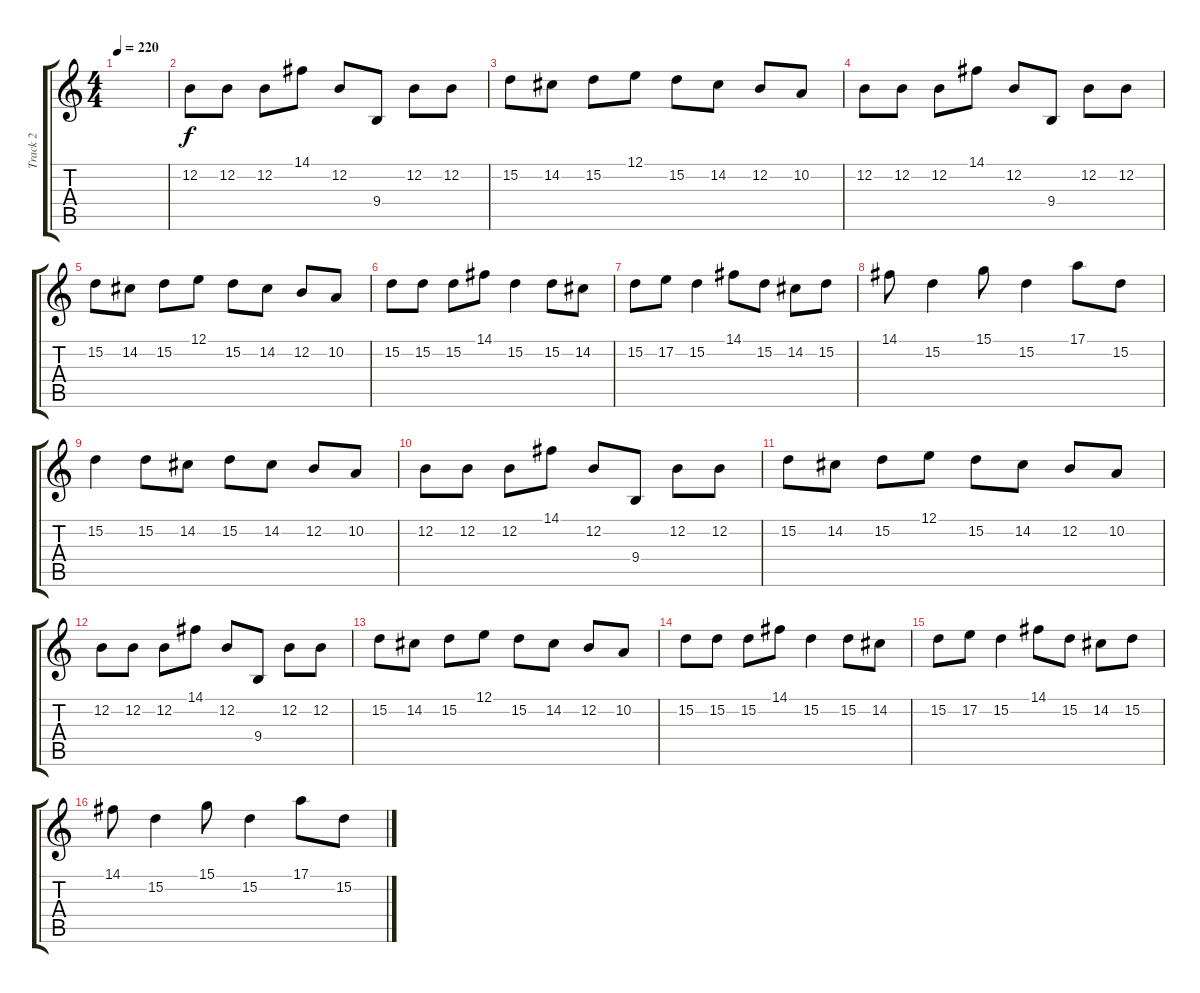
\track ("Track 2" "Track 2") {instrument recorder}
\staff {score tabs}
\tuning (E4 B3 G3 D3 A2 E2) {hide}
\ts (4 4)
\tempo 220
\clef g2
\ks c
|
12.2.8 12.2.8 12.2.8 14.1.8 12.2.8 9.4.8 12.2.8 12.2.8 |
15.2.8 14.2.8 15.2.8 12.1.8 15.2.8 14.2.8 12.2.8 10.2.8 |
12.2.8 12.2.8 12.2.8 14.1.8 12.2.8 9.4.8 12.2.8 12.2.8 |
15.2.8 14.2.8 15.2.8 12.1.8 15.2.8 14.2.8 12.2.8 10.2.8 |
15.2.8 15.2.8 15.2.8 14.1.8 15.2.4 15.2.8 14.2.8 |
15.2.8 17.2.8 15.2.4 14.1.8 15.2.8 14.2.8 15.2.8 |
14.1.8 15.2.4 15.1.8 15.2.4 17.1.8 15.2.8 |
15.2.4 15.2.8 14.2.8 15.2.8 14.2.8 12.2.8 10.2.8 |
12.2.8 12.2.8 12.2.8 14.1.8 12.2.8 9.4.8 12.2.8 12.2.8 |
15.2.8 14.2.8 15.2.8 12.1.8 15.2.8 14.2.8 12.2.8 10.2.8 |
12.2.8 12.2.8 12.2.8 14.1.8 12.2.8 9.4.8 12.2.8 12.2.8 |
15.2.8 14.2.8 15.2.8 12.1.8 15.2.8 14.2.8 12.2.8 10.2.8 |
15.2.8 15.2.8 15.2.8 14.1.8 15.2.4 15.2.8 14.2.8 |
15.2.8 17.2.8 15.2.4 14.1.8 15.2.8 14.2.8 15.2.8 |
14.1.8 15.2.4 15.1.8 15.2.4 17.1.8 15.2.8
